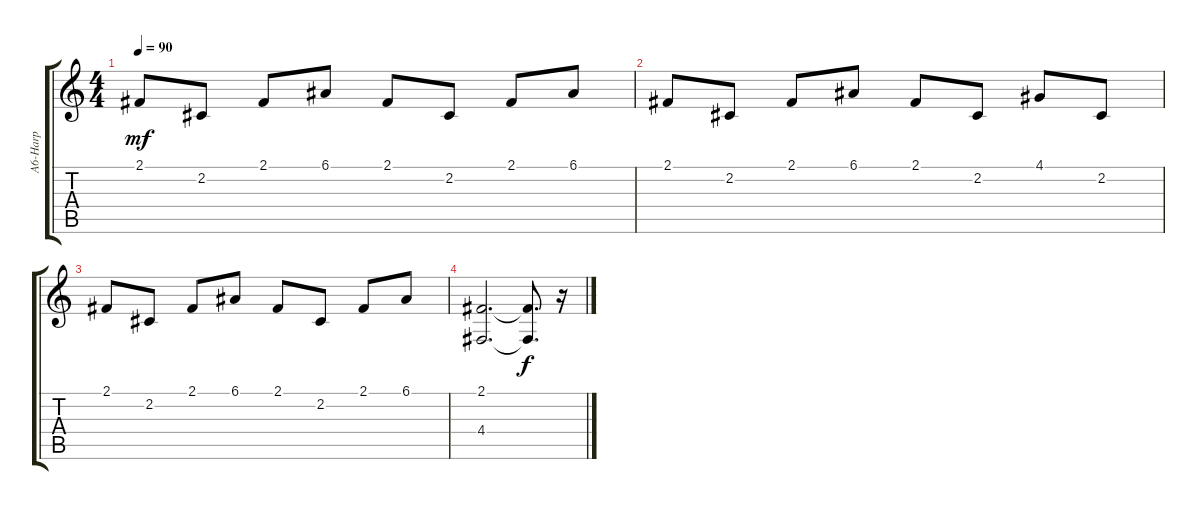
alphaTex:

\track ("A6-Harp        " "A6-Harp   ") {instrument orchestralharp}
\staff {score tabs}
\tuning (E4 B3 G3 D3 A2 E2) {hide}
\ts (4 4)
\tempo 90
\clef g2
\ks c
2.1.8{dy mf} 2.2.8 2.1.8 6.1.8 2.1.8 2.2.8 2.1.8 6.1.8 |
2.1.8 2.2.8 2.1.8 6.1.8 2.1.8 2.2.8 4.1.8 2.2.8 |
2.1.8 2.2.8 2.1.8 6.1.8 2.1.8 2.2.8 2.1.8 6.1.8 |
(2.1 4.4).2{d} (2.1{t} 4.4{t}).8{d dy f} r.16
